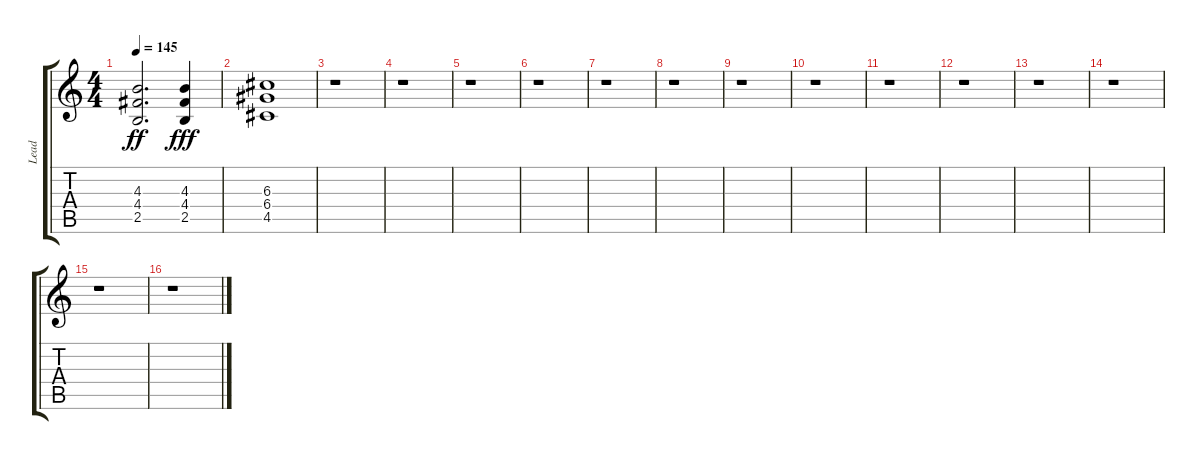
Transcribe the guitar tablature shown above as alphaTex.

\track ("Lead" "Lead") {instrument distortionguitar}
\staff {score tabs}
\tuning (E4 B3 G3 D3 A2 E2) {hide}
\ts (4 4)
\tempo 145
\clef g2
\ks c
(4.3 4.4 2.5).2{d dy ff} (4.3 4.4 2.5).4{dy fff} |
(6.3 6.4 4.5).1 |
r.1 |
r.1 |
r.1 |
r.1 |
r.1 |
r.1 |
r.1 |
r.1 |
r.1 |
r.1 |
r.1 |
r.1 |
r.1 |
r.1
